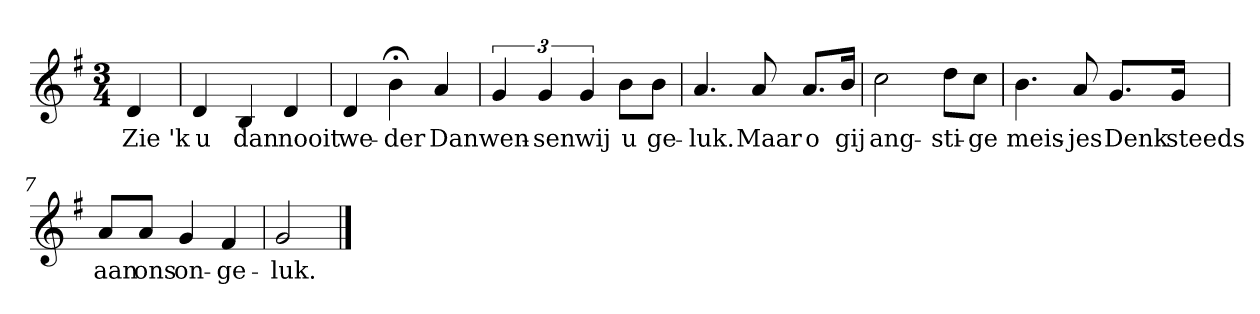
**kern	**text
*part1	*part1
*staff1	*staff1
*clefG2	*
*k[f#]	*
*G:	*
*M3/4	*
*MM120	*
=	=
4d	Zie 'k
=1	=1
4d	u
4B	dan
4d	nooit
=2	=2
4d	we-
4b;<	-der
4a	Dan
=3	=3
6g	wen-
6g	-sen
6g	wij
8b\L	u
8b\J	ge-
=4	=4
4.a	-luk.
8a	Maar
8.a/L	o
16b/Jk	gij
=5	=5
2cc	ang-
8dd\L	-sti-
8cc\J	-ge
=6	=6
4.b	meis-
8a	-jes
8.g/L	Denk
16g/Jk	steeds
=7	=7
8a/L	aan
8a/J	ons
4g	on-
4f#	-ge-
=8	=8
2g	-luk.
==	==
*-	*-
